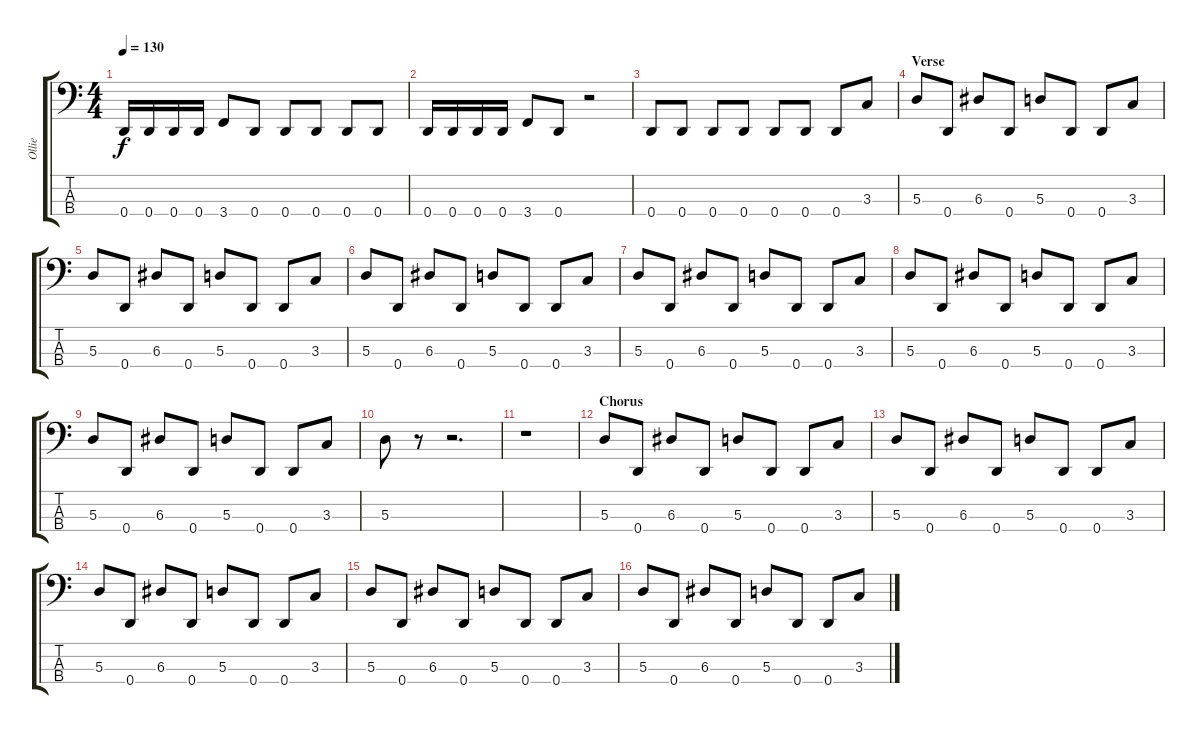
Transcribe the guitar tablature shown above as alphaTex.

\track ("Ollie" "Ollie") {instrument electricbassfinger}
\staff {score tabs}
\tuning (G2 D2 A1 D1) {hide}
\ts (4 4)
\tempo 130
\clef f4
\ks c
0.4.16{dy f} 0.4.16 0.4.16 0.4.16 3.4.8 0.4.8 0.4.8 0.4.8 0.4.8 0.4.8 |
0.4.16 0.4.16 0.4.16 0.4.16 3.4.8 0.4.8 r.2 |
0.4.8 0.4.8 0.4.8 0.4.8 0.4.8 0.4.8 0.4.8 3.3.8 |
\section ("" "Verse")
5.3.8 0.4.8 6.3.8 0.4.8 5.3.8 0.4.8 0.4.8 3.3.8 |
5.3.8 0.4.8 6.3.8 0.4.8 5.3.8 0.4.8 0.4.8 3.3.8 |
5.3.8 0.4.8 6.3.8 0.4.8 5.3.8 0.4.8 0.4.8 3.3.8 |
5.3.8 0.4.8 6.3.8 0.4.8 5.3.8 0.4.8 0.4.8 3.3.8 |
5.3.8 0.4.8 6.3.8 0.4.8 5.3.8 0.4.8 0.4.8 3.3.8 |
5.3.8 0.4.8 6.3.8 0.4.8 5.3.8 0.4.8 0.4.8 3.3.8 |
5.3.8 r.8 r.2{d} |
r.1 |
\section ("" "Chorus")
5.3.8 0.4.8 6.3.8 0.4.8 5.3.8 0.4.8 0.4.8 3.3.8 |
5.3.8 0.4.8 6.3.8 0.4.8 5.3.8 0.4.8 0.4.8 3.3.8 |
5.3.8 0.4.8 6.3.8 0.4.8 5.3.8 0.4.8 0.4.8 3.3.8 |
5.3.8 0.4.8 6.3.8 0.4.8 5.3.8 0.4.8 0.4.8 3.3.8 |
5.3.8 0.4.8 6.3.8 0.4.8 5.3.8 0.4.8 0.4.8 3.3.8
